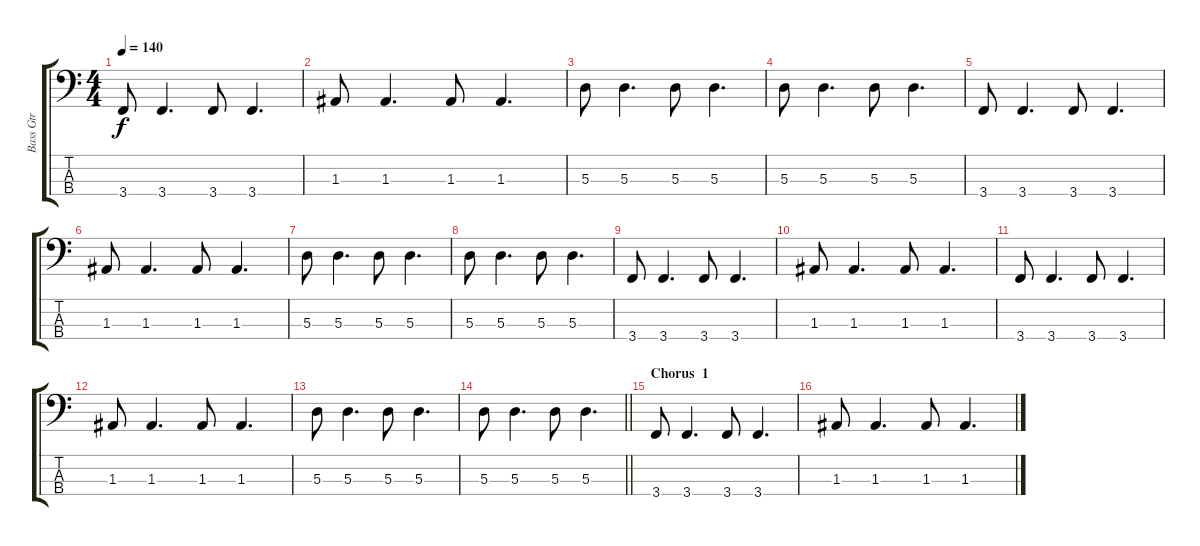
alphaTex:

\track ("Bass Gtr" "Bass Gtr") {instrument electricbassfinger}
\staff {score tabs}
\tuning (G2 D2 A1 D1) {hide}
\ts (4 4)
\tempo 140
\clef f4
\ks c
3.4.8{dy f} 3.4.4{d} 3.4.8 3.4.4{d} |
1.3.8 1.3.4{d} 1.3.8 1.3.4{d} |
5.3.8 5.3.4{d} 5.3.8 5.3.4{d} |
5.3.8 5.3.4{d} 5.3.8 5.3.4{d} |
3.4.8 3.4.4{d} 3.4.8 3.4.4{d} |
1.3.8 1.3.4{d} 1.3.8 1.3.4{d} |
5.3.8 5.3.4{d} 5.3.8 5.3.4{d} |
5.3.8 5.3.4{d} 5.3.8 5.3.4{d} |
3.4.8 3.4.4{d} 3.4.8 3.4.4{d} |
1.3.8 1.3.4{d} 1.3.8 1.3.4{d} |
3.4.8 3.4.4{d} 3.4.8 3.4.4{d} |
1.3.8 1.3.4{d} 1.3.8 1.3.4{d} |
5.3.8 5.3.4{d} 5.3.8 5.3.4{d} |
\barLineRight lightlight
5.3.8 5.3.4{d} 5.3.8 5.3.4{d} |
\section ("" "Chorus  1")
3.4.8 3.4.4{d} 3.4.8 3.4.4{d} |
1.3.8 1.3.4{d} 1.3.8 1.3.4{d}
